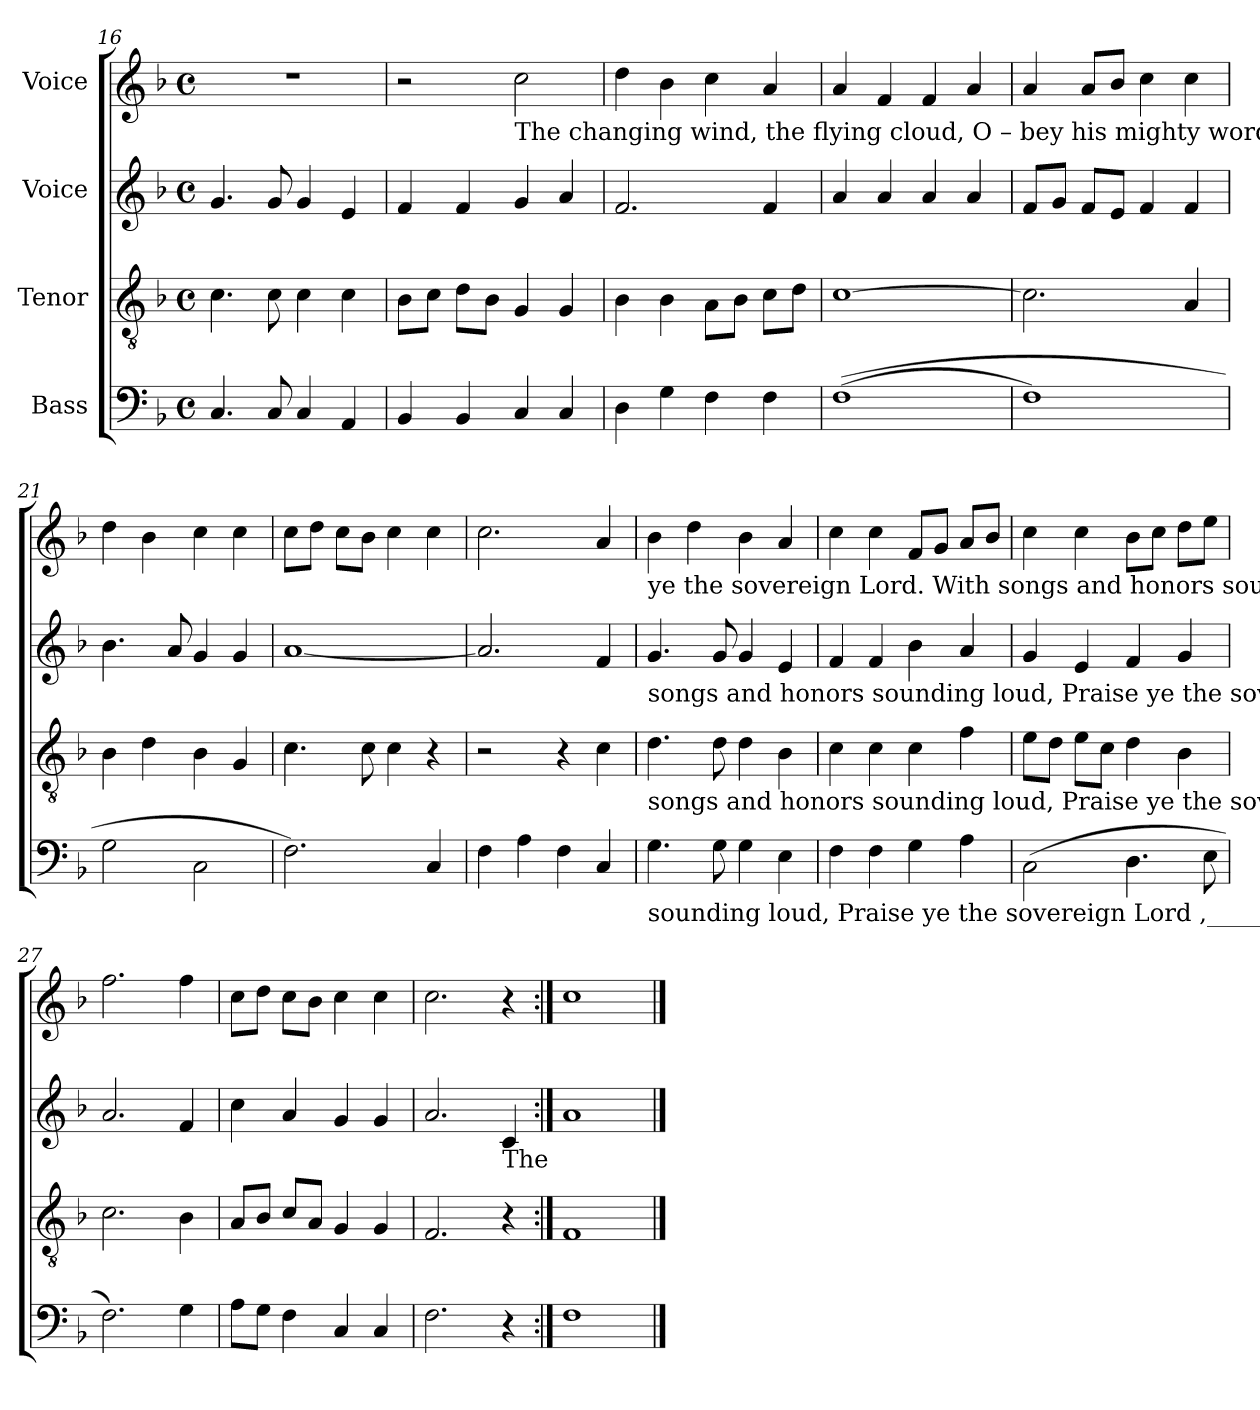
**kern	**kern	**kern	**kern
*part4	*part3	*part2	*part1
*staff4	*staff3	*staff2	*staff1
*I"Bass	*I"Tenor	*I"Voice	*I"Voice
*clefF4	*clefGv2	*clefG2	*clefG2
*k[b-]	*k[b-]	*k[b-]	*k[b-]
*M4/4	*M4/4	*M4/4	*M4/4
*met(c)	*met(c)	*met(c)	*met(c)
=16	=16	=16	=16
4.C!/	4.c!\	4.g!/	1r
8C!/	8c!\	8g!/	.
4C!/	4c!\	4g!/	.
4AA!/	4c!\	4e!/	.
=17	=17	=17	=17
4BB-!/	8B-!\L	4f!/	2r
.	8c!\J	.	.
4BB-!/	8d!\L	4f!/	.
.	8B-!\J	.	.
!	!	!	!LO:TX:b:t=The changing wind, the flying cloud,  O – bey   his  mighty word&colon; With songs and honors sounding `loud, Praise
4C!/	4G!/	4g!/	2cc!\
4C!/	4G!/	4a!/	.
=18	=18	=18	=18
4D!\	4B-!\	2.f!/	4dd!\
4G!\	4B-!\	.	4b-!\
4F!\	8A!\L	.	4cc!\
.	8B-!\J	.	.
4F!\	8c!\L	4f!/	4a!/
.	8d!\J	.	.
=19	=19	=19	=19
(<(>1F!	[1c!	4a!/	4a!/
.	.	4a!/	4f!/
.	.	4a!/	4f!/
.	.	4a!/	4a!/
=20	=20	=20	=20
1F!)	2.c!\]	8f!/L	4a!/
.	.	8g!/J	.
.	.	8f!/L	8a!/L
.	.	8e!/J	8b-!/J
.	.	4f!/	4cc!\
.	4A!/	4f!/	4cc!\
=21	=21	=21	=21
2G!\	4B-!\	4.b-!\	4dd!\
.	4d!\	.	4b-!\
.	.	8a!/	.
2C!\	4B-!\	4g!/	4cc!\
.	4G!/	4g!/	4cc!\
=22	=22	=22	=22
2.F!\)	4.c!\	[1a!	8cc!\L
.	.	.	8dd!\J
.	.	.	8cc!\L
.	8c!\	.	8b-!\J
.	4c!\	.	4cc!\
4C!/	4r	.	4cc!\
=23	=23	=23	=23
4F!\	2r	2.a!/]	2.cc!\
4A!\	.	.	.
4F!\	4r	.	.
4C!/	4c!\	4f!/	4a!/
!!LO:PB:g=z
=24	=24	=24	=24
!	!	!	!LO:TX:b:t=ye    the  sovereign Lord. With songs and  honors       sound – ing  loud,  Praise  ye    the  sovereign  Lord.
!	!	!LO:TX:b:t=songs and honors sounding loud,  Praise   ye     the      sovereign     Lord,   Praise ye the  sovereign  Lord.	!
!	!LO:TX:b:t=songs and honors sounding loud,  Praise   ye      the    sovereign     Lord,  Praise  ye    the  sovereign  Lord.	!	!
!LO:TX:b:t=sounding loud, Praise ye the sovereign     Lord ,______________________ Praise  ye   the   sovereign  Lord.	!	!	!
4.G!\	4.d!\	4.g!/	4b-!\
.	.	.	4dd!\
8G!\	8d!\	8g!/	.
4G!\	4d!\	4g!/	4b-!\
4E!\	4B-!\	4e!/	4a!/
=25	=25	=25	=25
4F!\	4c!\	4f!/	4cc!\
4F!\	4c!\	4f!/	4cc!\
4G!\	4c!\	4b-!\	8f!/L
.	.	.	8g!/J
4A!\	4f!\	4a!/	8a!/L
.	.	.	8b-!/J
=26	=26	=26	=26
(>2C!\	8e!\L	4g!/	4cc!\
.	8d!\J	.	.
.	8e!\L	4e!/	4cc!\
.	8c!\J	.	.
4.D!\	4d!\	4f!/	8b-!\L
.	.	.	8cc!\J
.	4B-!\	4g!/	8dd!\L
8E!\	.	.	8ee!\J
=27	=27	=27	=27
2.F!\)	2.c!\	2.a!/	2.ff!\
4G!\	4B-!\	4f!/	4ff!\
=28	=28	=28	=28
8A!\L	8A!/L	4cc!\	8cc!\L
8G!\J	8B-!/J	.	8dd!\J
4F!\	8c!/L	4a!/	8cc!\L
.	8A!/J	.	8b-!\J
4C!/	4G!/	4g!/	4cc!\
4C!/	4G!/	4g!/	4cc!\
=29	=29	=29	=29
2.F!\	2.F!/	2.a!/	2.cc!\
!	!	!LO:TX:b:t=The	!
4r	4r	4c!/	4r
=30:|!	=30:|!	=30:|!	=30:|!
1F!	1F!	1a!	1cc!
==	==	==	==
*-	*-	*-	*-
